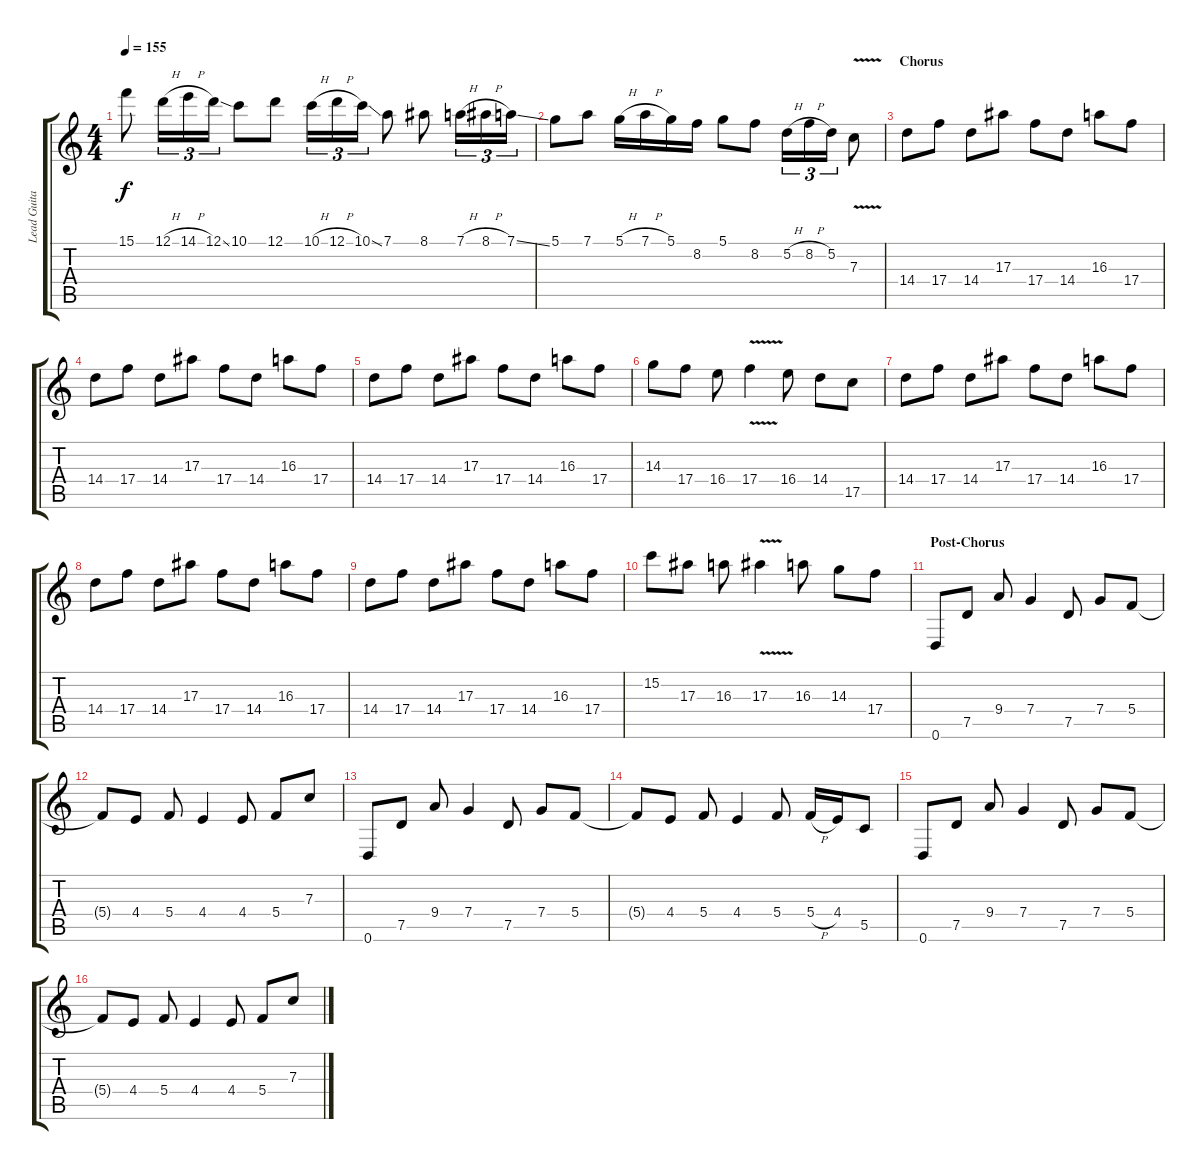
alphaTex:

\track ("Lead Guitar" "Lead Guita") {instrument distortionguitar}
\staff {score tabs}
\tuning (D4 A3 F3 C3 G2 D2) {hide}
\ts (4 4)
\tempo 155
\clef g2
\ks c
15.1.8{dy f} 12.1{h}.16{tu (3 2)} 14.1{h}.16{tu (3 2)} 12.1{ss}.16{tu (3 2)} 10.1.8 12.1.8 10.1{h}.16{tu (3 2)} 12.1{h}.16{tu (3 2)} 10.1{ss}.16{tu (3 2)} 7.1.8 8.1.8 7.1{h}.16{tu (3 2)} 8.1{h}.16{tu (3 2)} 7.1{ss}.16{tu (3 2)} |
5.1.8 7.1.8 5.1{h}.16 7.1{h}.16 5.1.16 8.2.16 5.1.8 8.2.8 5.2{h}.16{tu (3 2)} 8.2{h}.16{tu (3 2)} 5.2.16{tu (3 2)} 7.3{v}.8 |
\section ("" "Chorus")
14.4.8 17.4.8 14.4.8 17.3.8 17.4.8 14.4.8 16.3.8 17.4.8 |
14.4.8 17.4.8 14.4.8 17.3.8 17.4.8 14.4.8 16.3.8 17.4.8 |
14.4.8 17.4.8 14.4.8 17.3.8 17.4.8 14.4.8 16.3.8 17.4.8 |
14.3.8 17.4.8 16.4.8 17.4{v}.4 16.4.8 14.4.8 17.5.8 |
14.4.8 17.4.8 14.4.8 17.3.8 17.4.8 14.4.8 16.3.8 17.4.8 |
14.4.8 17.4.8 14.4.8 17.3.8 17.4.8 14.4.8 16.3.8 17.4.8 |
14.4.8 17.4.8 14.4.8 17.3.8 17.4.8 14.4.8 16.3.8 17.4.8 |
15.2.8 17.3.8 16.3.8 17.3{v}.4 16.3.8 14.3.8 17.4.8 |
\section ("" "Post-Chorus")
0.6.8 7.5.8 9.4.8 7.4.4 7.5.8 7.4.8 5.4.8 |
5.4{t}.8 4.4.8 5.4.8 4.4.4 4.4.8 5.4.8 7.3.8 |
0.6.8 7.5.8 9.4.8 7.4.4 7.5.8 7.4.8 5.4.8 |
5.4{t}.8 4.4.8 5.4.8 4.4.4 5.4.8 5.4{h}.16 4.4.16 5.5.8 |
0.6.8 7.5.8 9.4.8 7.4.4 7.5.8 7.4.8 5.4.8 |
5.4{t}.8 4.4.8 5.4.8 4.4.4 4.4.8 5.4.8 7.3.8
